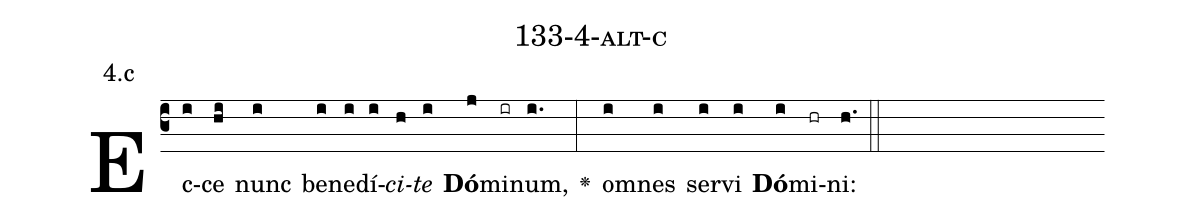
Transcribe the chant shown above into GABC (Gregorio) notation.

name: 133-4-alt-c;
annotation: 4.c;
%%
(c3)Ec(i)ce(hi) nunc(i) be(i)ne(i)dí(i)<i>ci</i>(h)<i>te</i>(i) <b>Dó</b>(j)mi(ir)num,(i.) <v>\greheightstar</v>(:) om(i)nes(i) ser(i)vi(i) <b>Dó</b>(i)mi(hr)ni:(h.) (::)


%E(i) u(i) o(i) u(i) a(i) e.(h.) (::)
